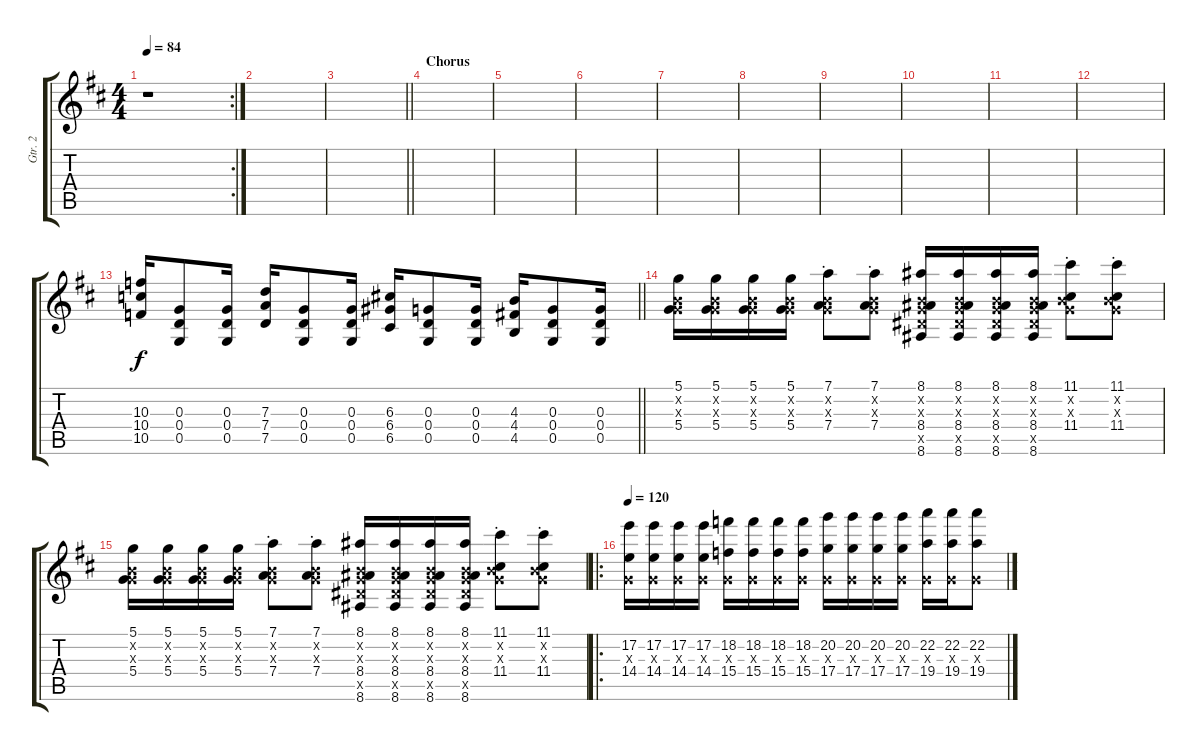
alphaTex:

\track ("Gtr. 2" "Gtr. 2") {instrument distortionguitar}
\staff {score tabs}
\tuning (D4 B3 G3 D3 G2 D2) {hide}
\rc 2
\ts (4 4)
\tempo 84
\clef g2
\ks d
r.1{dy f} |
|
\barLineRight lightlight
|
\section ("" "Chorus")
|
|
|
|
|
|
|
|
|
\barLineRight lightlight
(10.3 10.4 10.5).16 (0.3 0.4 0.5).8 (0.3 0.4 0.5).16 (7.3 7.4 7.5).16 (0.3 0.4 0.5).8 (0.3 0.4 0.5).16 (6.3 6.4 6.5).16 (0.3 0.4 0.5).8 (0.3 0.4 0.5).16 (4.3 4.4 4.5).16 (0.3 0.4 0.5).8 (0.3 0.4 0.5).16 |
(5.1 0.2{x} 0.3{x} 5.4).16 (5.1 0.2{x} 0.3{x} 5.4).16 (5.1 0.2{x} 0.3{x} 5.4).16 (5.1 0.2{x} 0.3{x} 5.4).16 (7.1{st} 0.2{x} 0.3{x} 7.4{st}).8 (7.1{st} 0.2{x} 0.3{x} 7.4{st}).8 (8.1 0.2{x} 0.3{x} 8.4 8.5{x} 8.6).16 (8.1 0.2{x} 0.3{x} 8.4 8.5{x} 8.6).16 (8.1 0.2{x} 0.3{x} 8.4 8.5{x} 8.6).16 (8.1 0.2{x} 0.3{x} 8.4 8.5{x} 8.6).16 (11.1{st} 0.2{x} 0.3{x} 11.4{st}).8 (11.1{st} 0.2{x} 0.3{x} 11.4{st}).8 |
(5.1 0.2{x} 0.3{x} 5.4).16 (5.1 0.2{x} 0.3{x} 5.4).16 (5.1 0.2{x} 0.3{x} 5.4).16 (5.1 0.2{x} 0.3{x} 5.4).16 (7.1{st} 0.2{x} 0.3{x} 7.4{st}).8 (7.1{st} 0.2{x} 0.3{x} 7.4{st}).8 (8.1 0.2{x} 0.3{x} 8.4 8.5{x} 8.6).16 (8.1 0.2{x} 0.3{x} 8.4 8.5{x} 8.6).16 (8.1 0.2{x} 0.3{x} 8.4 8.5{x} 8.6).16 (8.1 0.2{x} 0.3{x} 8.4 8.5{x} 8.6).16 (11.1{st} 0.2{x} 0.3{x} 11.4{st}).8 (11.1{st} 0.2{x} 0.3{x} 11.4{st}).8 |
\ro
\tempo 120
(17.2 0.3{x} 14.4).16 (17.2 0.3{x} 14.4).16 (17.2 0.3{x} 14.4).16 (17.2 0.3{x} 14.4).16 (18.2 0.3{x} 15.4).16 (18.2 0.3{x} 15.4).16 (18.2 0.3{x} 15.4).16 (18.2 0.3{x} 15.4).16 (20.2 0.3{x} 17.4).16 (20.2 0.3{x} 17.4).16 (20.2 0.3{x} 17.4).16 (20.2 0.3{x} 17.4).16 (22.2 0.3{x} 19.4).16 (22.2 0.3{x} 19.4).16 (22.2{sl} 0.3{x} 19.4{sl}).8
